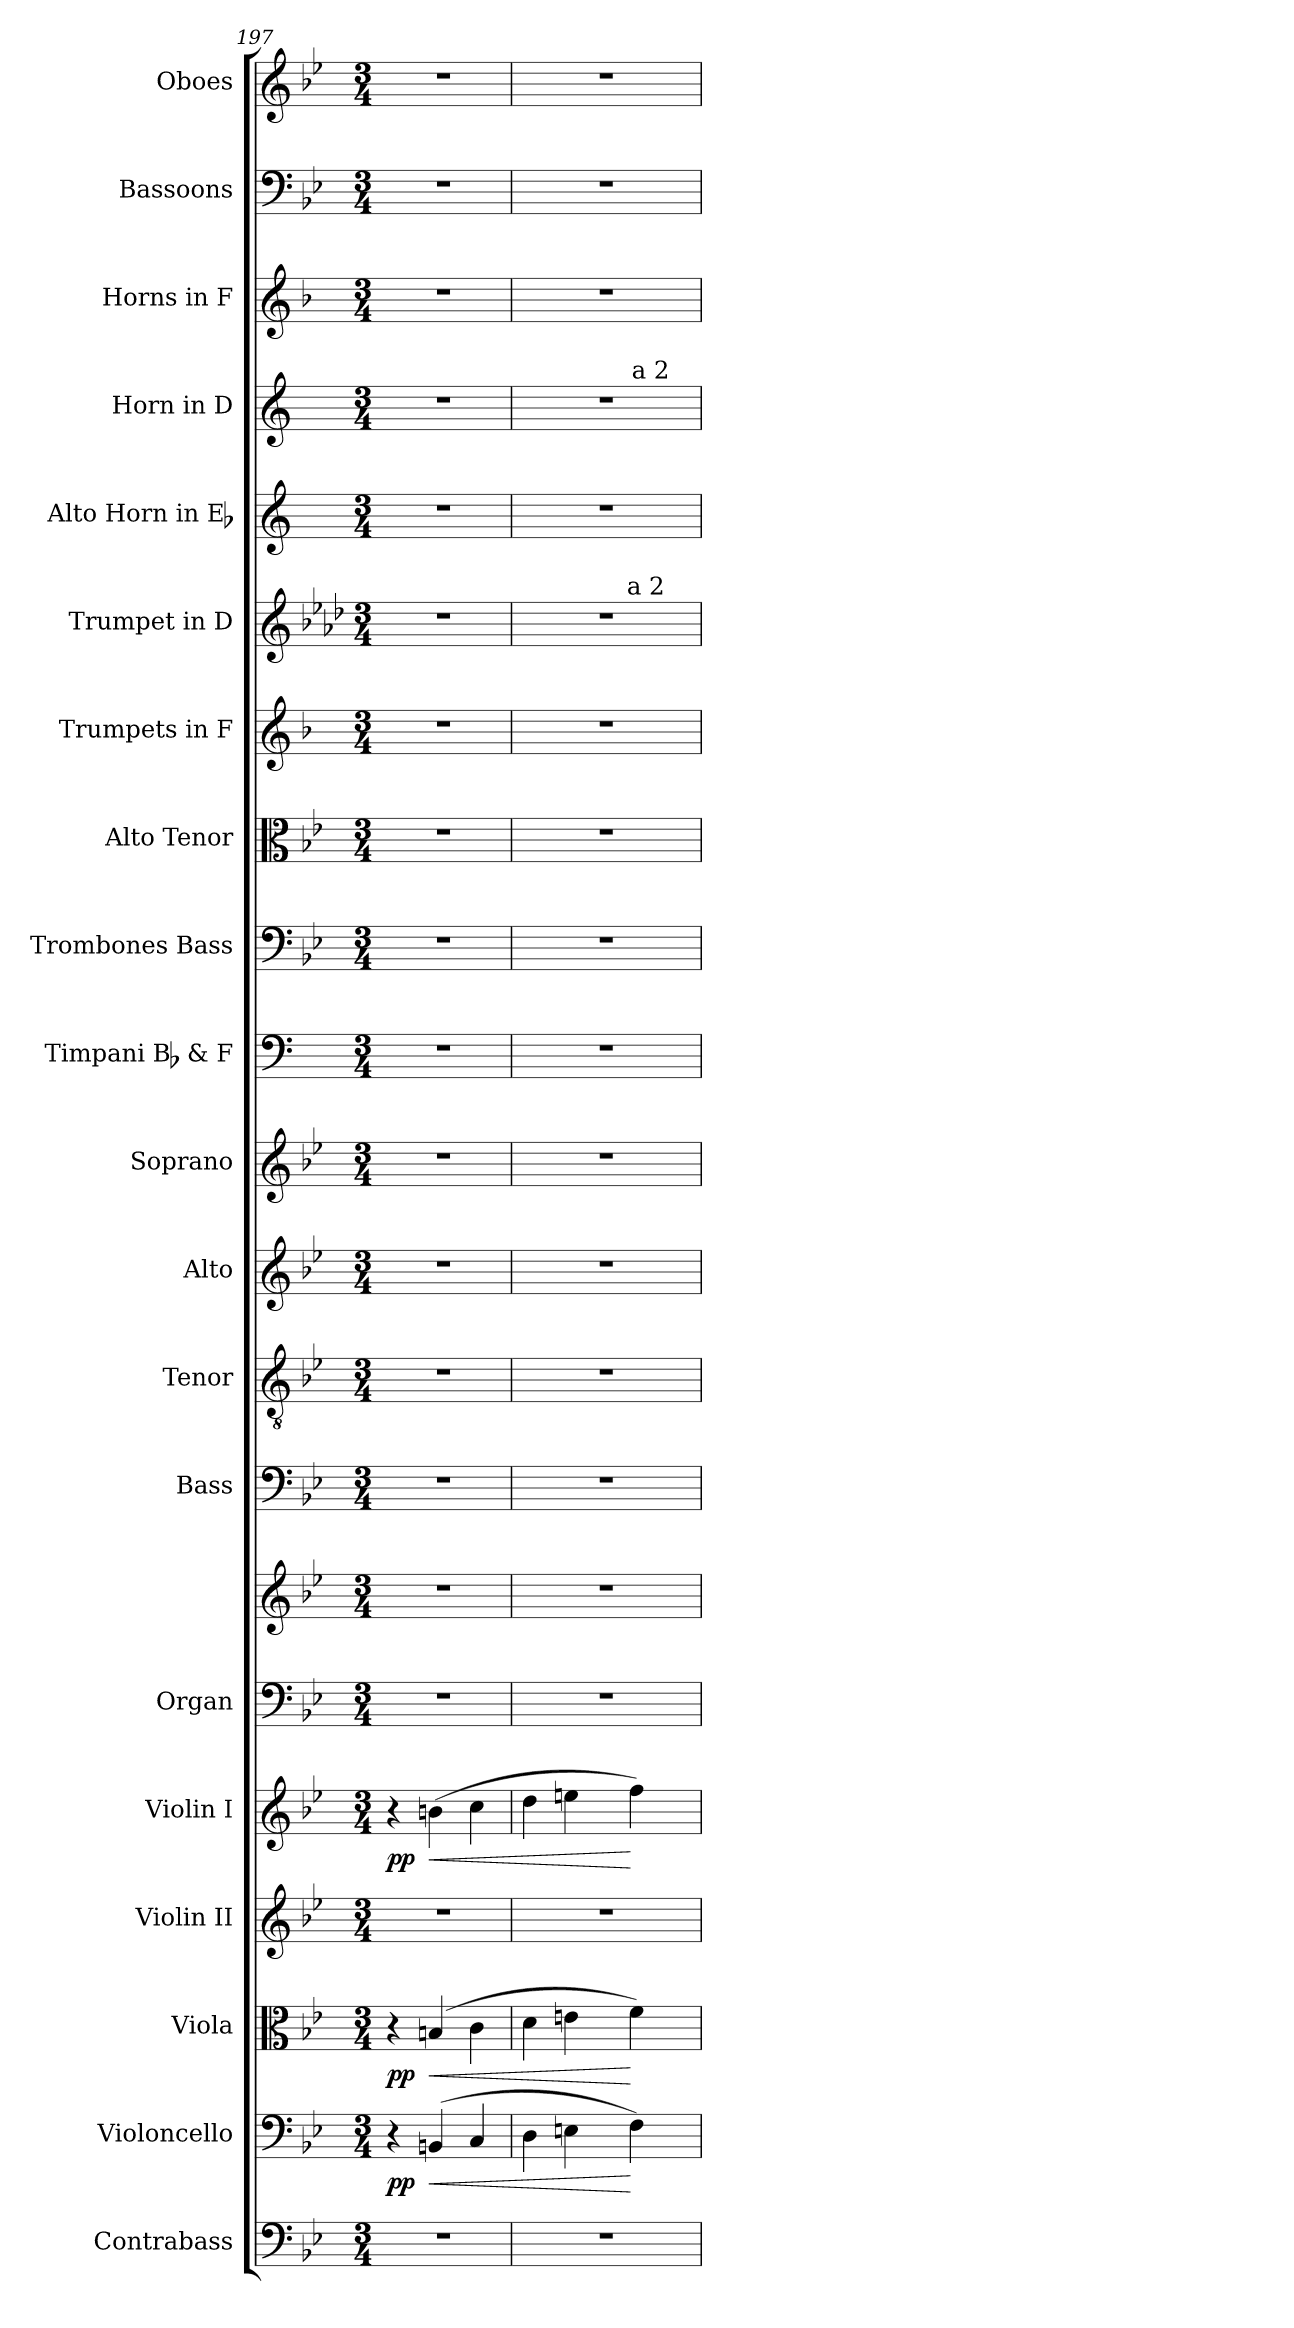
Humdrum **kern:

**kern	**kern	**dynam	**kern	**dynam	**kern	**kern	**dynam	**kern	**kern	**kern	**kern	**kern	**kern	**kern	**kern	**kern	**kern	**kern	**kern	**kern	**kern	**kern	**kern
*part20	*part19	*part19	*part18	*part18	*part17	*part16	*part16	*part15	*part15	*part14	*part13	*part12	*part11	*part10	*part9	*part8	*part7	*part6	*part5	*part4	*part3	*part2	*part1
*staff21	*staff20	*staff20	*staff19	*staff19	*staff18	*staff17	*staff17	*staff16	*staff15	*staff14	*staff13	*staff12	*staff11	*staff10	*staff9	*staff8	*staff7	*staff6	*staff5	*staff4	*staff3	*staff2	*staff1
*I"Contrabass	*I"Violoncello	*	*I"Viola	*	*I"Violin II	*I"Violin I	*	*I"Organ	*	*I"Bass	*I"Tenor	*I"Alto	*I"Soprano	*I"Timpani Bb & F	*I"Trombones  Bass	*I"Alto Tenor	*I"Trumpets in F	*I"Trumpet in D	*I"Alto Horn in Eb	*I"Horn in D	*I"Horns in F	*I"Bassoons	*I"Oboes
*I'Cb.	*I'Vc.	*	*I'Vla.	*	*I'Vln. II	*I'Vln. I	*	*I'Org.	*	*I'B.	*I'T.	*I'A.	*I'S.	*I'Timp.	*	*	*	*	*	*	*I'Hn.	*I'Bsn.	*I'Ob.
!!LO:PB:g=z
*clefF4	*clefF4	*	*clefC3	*	*clefG2	*clefG2	*	*clefF4	*clefG2	*clefF4	*clefGv2	*clefG2	*clefG2	*clefF4	*clefF4	*clefC3	*clefG2	*clefG2	*clefG2	*clefG2	*clefG2	*clefF4	*clefG2
*ITrd7c12	*	*	*	*	*	*	*	*	*	*	*ITrd7c12	*	*	*	*	*	*ITrd4c7	*ITrd-1c-2	*ITrd5c8	*ITrd6c10	*ITrd4c7	*	*
*k[b-e-]	*k[b-e-]	*	*k[b-e-]	*	*k[b-e-]	*k[b-e-]	*	*k[b-e-]	*k[b-e-]	*k[b-e-]	*k[b-e-]	*k[b-e-]	*k[b-e-]	*k[]	*k[b-e-]	*k[b-e-]	*k[b-e-]	*k[b-e-]	*k[f#c#g#d#]	*k[f#c#]	*k[b-e-]	*k[b-e-]	*k[b-e-]
*B-:	*B-:	*	*B-:	*	*B-:	*B-:	*	*B-:	*B-:	*B-:	*B-:	*B-:	*B-:	*C:	*B-:	*B-:	*B-:	*B-:	*E:	*D:	*B-:	*B-:	*B-:
*M3/4	*M3/4	*	*M3/4	*	*M3/4	*M3/4	*	*M3/4	*M3/4	*M3/4	*M3/4	*M3/4	*M3/4	*M3/4	*M3/4	*M3/4	*M3/4	*M3/4	*M3/4	*M3/4	*M3/4	*M3/4	*M3/4
=197	=197	=197	=197	=197	=197	=197	=197	=197	=197	=197	=197	=197	=197	=197	=197	=197	=197	=197	=197	=197	=197	=197	=197
!LO:N:vis=1	!	!	!	!	!LO:N:vis=1	!	!	!LO:N:vis=1	!LO:N:vis=1	!LO:N:vis=1	!LO:N:vis=1	!LO:N:vis=1	!LO:N:vis=1	!LO:N:vis=1	!LO:N:vis=1	!LO:N:vis=1	!LO:N:vis=1	!LO:N:vis=1	!LO:N:vis=1	!LO:N:vis=1	!LO:N:vis=1	!LO:N:vis=1	!LO:N:vis=1
2.r	4r	pp	4r	pp	2.r	4r	pp	2.r	2.r	2.r	2.r	2.r	2.r	2.r	2.r	2.r	2.r	2.r	2.r	2.r	2.r	2.r	2.r
!	!	!LO:HP:b	!	!LO:HP:b	!	!	!LO:HP:b	!	!	!	!	!	!	!	!	!	!	!	!	!	!	!	!
.	(4BBni/	<	(4Bni/	<	.	(4bni\	<	.	.	.	.	.	.	.	.	.	.	.	.	.	.	.	.
.	4Ci/	.	4ci\	.	.	4cci\	.	.	.	.	.	.	.	.	.	.	.	.	.	.	.	.	.
=198	=198	=198	=198	=198	=198	=198	=198	=198	=198	=198	=198	=198	=198	=198	=198	=198	=198	=198	=198	=198	=198	=198	=198
!LO:N:vis=1	!	!	!	!	!LO:N:vis=1	!	!	!LO:N:vis=1	!LO:N:vis=1	!LO:N:vis=1	!LO:N:vis=1	!LO:N:vis=1	!LO:N:vis=1	!LO:N:vis=1	!LO:N:vis=1	!LO:N:vis=1	!LO:N:vis=1	!LO:N:vis=1	!LO:N:vis=1	!LO:N:vis=1	!LO:N:vis=1	!LO:N:vis=1	!LO:N:vis=1
*	*	*	*	*	*	*	*	*	*	*	*	*	*	*	*	*	*	*^	*	*^	*	*	*
2.r	4Di\	.	4di\	.	2.r	4ddi\	.	2.r	2.r	2.r	2.r	2.r	2.r	2.r	2.r	2.r	2.r	2.r	4ryy	2.r	2.r	2ryy	2.r	2.r	2.r
.	4Eni\	.	4eni\	.	.	4eeni\	.	.	.	.	.	.	.	.	.	.	.	.	8ryy	.	.	.	.	.	.
.	.	.	.	.	.	.	.	.	.	.	.	.	.	.	.	.	.	.	16ryy	.	.	.	.	.	.
.	.	.	.	.	.	.	.	.	.	.	.	.	.	.	.	.	.	.	32...ryy	.	.	.	.	.	.
!	!	!	!	!	!	!	!	!	!	!	!	!	!	!	!	!	!	!	!LO:TX:a:t=a 2	!	!	!	!	!	!
.	.	.	.	.	.	.	.	.	.	.	.	.	.	.	.	.	.	.	4ryy	.	.	.	.	.	.
.	4Fi\)	[	4fi\)	[	.	4ffi\)	[	.	.	.	.	.	.	.	.	.	.	.	.	.	.	512ryy	.	.	.
!	!	!	!	!	!	!	!	!	!	!	!	!	!	!	!	!	!	!	!	!	!	!LO:TX:a:t=a 2	!	!	!
.	.	.	.	.	.	.	.	.	.	.	.	.	.	.	.	.	.	.	.	.	.	8ryy	.	.	.
.	.	.	.	.	.	.	.	.	.	.	.	.	.	.	.	.	.	.	.	.	.	16ryy	.	.	.
.	.	.	.	.	.	.	.	.	.	.	.	.	.	.	.	.	.	.	.	.	.	32ryy	.	.	.
.	.	.	.	.	.	.	.	.	.	.	.	.	.	.	.	.	.	.	.	.	.	64...ryy	.	.	.
.	.	.	.	.	.	.	.	.	.	.	.	.	.	.	.	.	.	.	256ryy	.	.	.	.	.	.
*	*	*	*	*	*	*	*	*	*	*	*	*	*	*	*	*	*	*v	*v	*	*v	*v	*	*	*
=	=	=	=	=	=	=	=	=	=	=	=	=	=	=	=	=	=	=	=	=	=	=	=
*-	*-	*-	*-	*-	*-	*-	*-	*-	*-	*-	*-	*-	*-	*-	*-	*-	*-	*-	*-	*-	*-	*-	*-
